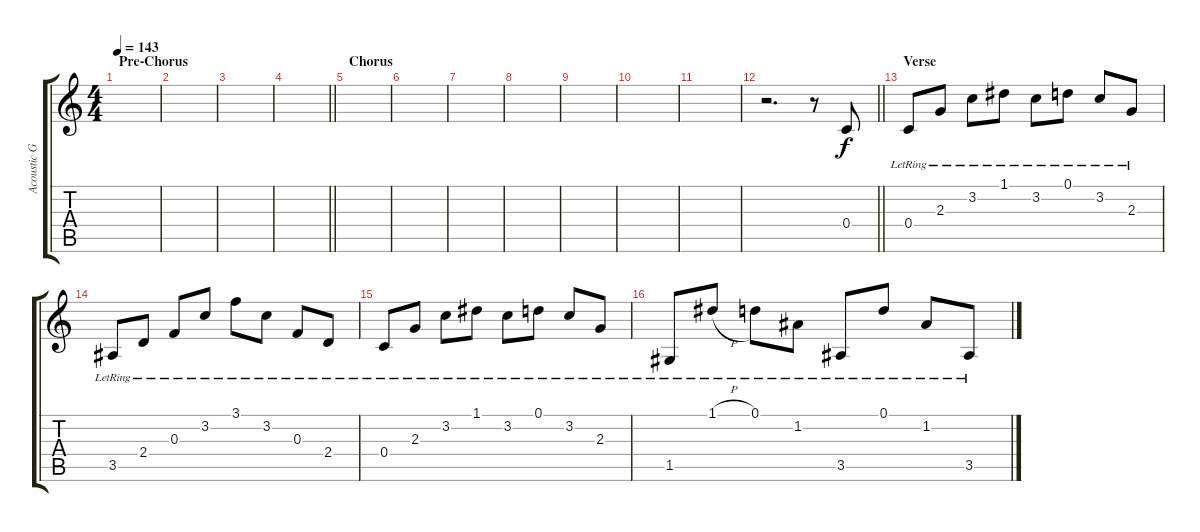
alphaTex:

\track ("Acoustic Gtr" "Acoustic G") {instrument acousticguitarsteel}
\staff {score tabs}
\tuning (D4 A3 F3 C3 G2 C2) {hide}
\ts (4 4)
\section ("" "Pre-Chorus")
\tempo 143
\clef g2
\ks c
|
|
|
\barLineRight lightlight
|
\section ("" "Chorus")
|
|
|
|
|
|
|
\barLineRight lightlight
r.2{d} r.8 0.4.8{volume 14} |
\section ("" "Verse")
0.4{lr}.8 2.3{lr}.8 3.2{lr}.8 1.1{lr}.8 3.2{lr}.8 0.1{lr}.8 3.2{lr}.8 2.3{lr}.8 |
3.5{lr}.8 2.4{lr}.8 0.3{lr}.8 3.2{lr}.8 3.1{lr}.8 3.2{lr}.8 0.3{lr}.8 2.4{lr}.8 |
0.4{lr}.8 2.3{lr}.8 3.2{lr}.8 1.1{lr}.8 3.2{lr}.8 0.1{lr}.8 3.2{lr}.8 2.3{lr}.8 |
1.5{lr}.8 1.1{h lr}.8 0.1{lr}.8 1.2{lr}.8 3.5{lr}.8 0.1{lr}.8 1.2{lr}.8 3.5{lr}.8
